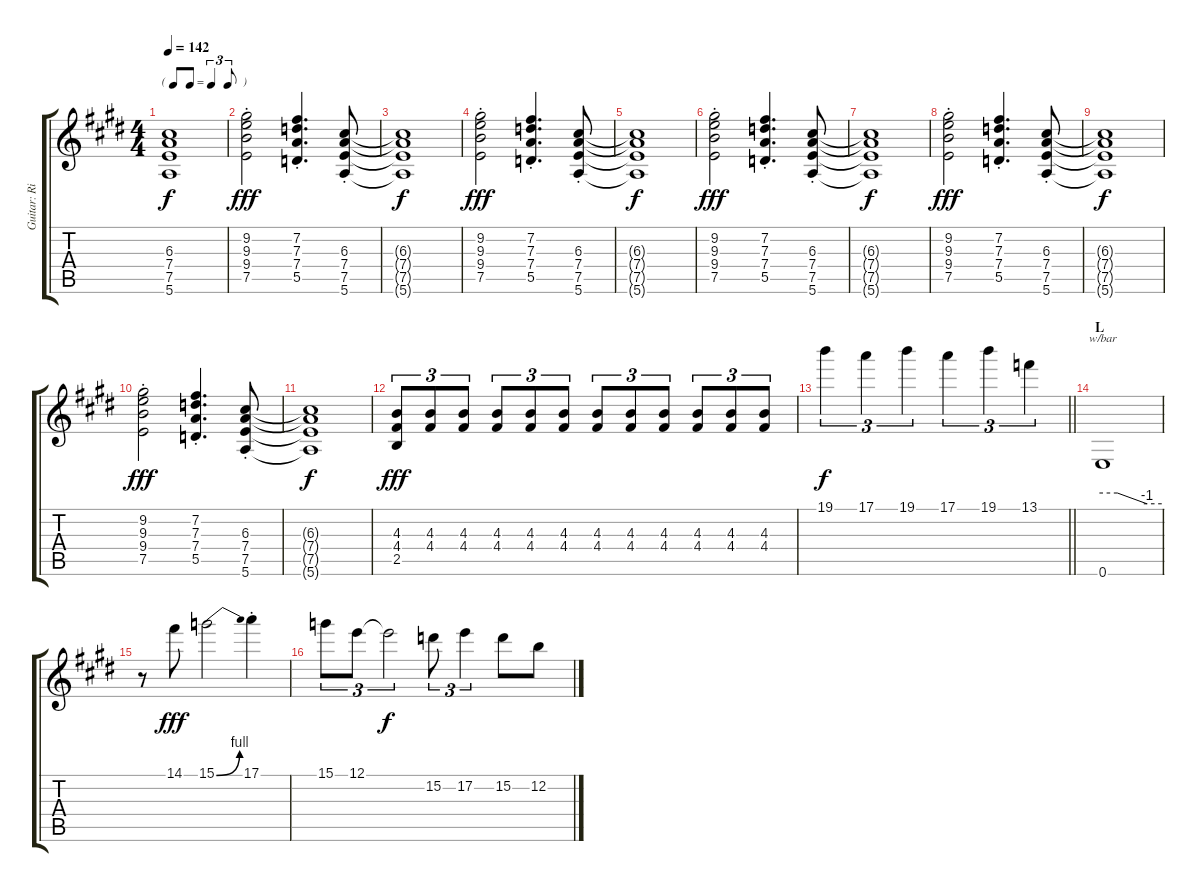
\track ("Guitar: Rik" "Guitar: Ri") {instrument overdrivenguitar}
\staff {score tabs}
\tuning (E4 B3 G3 D3 A2 E2) {hide}
\ts (4 4)
\tf triplet8th
\tempo 142
\clef g2
\ks e
(6.3{t} 7.4{t} 7.5{t} 5.6{t}).1{dy f} |
(9.2{st} 9.3{st} 9.4{st} 7.5{st}).2{dy fff} (7.2{st} 7.3{st} 7.4{st} 5.5{st}).4{d} (6.3{st} 7.4{st} 7.5{st} 5.6{st}).8 |
(6.3{t} 7.4{t} 7.5{t} 5.6{t}).1{dy f} |
(9.2{st} 9.3{st} 9.4{st} 7.5{st}).2{dy fff} (7.2{st} 7.3{st} 7.4{st} 5.5{st}).4{d} (6.3{st} 7.4{st} 7.5{st} 5.6{st}).8 |
(6.3{t} 7.4{t} 7.5{t} 5.6{t}).1{dy f} |
(9.2{st} 9.3{st} 9.4{st} 7.5{st}).2{dy fff} (7.2{st} 7.3{st} 7.4{st} 5.5{st}).4{d} (6.3{st} 7.4{st} 7.5{st} 5.6{st}).8 |
(6.3{t} 7.4{t} 7.5{t} 5.6{t}).1{dy f} |
(9.2{st} 9.3{st} 9.4{st} 7.5{st}).2{dy fff} (7.2{st} 7.3{st} 7.4{st} 5.5{st}).4{d} (6.3{st} 7.4{st} 7.5{st} 5.6{st}).8 |
(6.3{t} 7.4{t} 7.5{t} 5.6{t}).1{dy f} |
(9.2{st} 9.3{st} 9.4{st} 7.5{st}).2{dy fff} (7.2{st} 7.3{st} 7.4{st} 5.5{st}).4{d} (6.3{st} 7.4{st} 7.5{st} 5.6{st}).8 |
(6.3{t} 7.4{t} 7.5{t} 5.6{t}).1{dy f} |
(4.3 4.4 2.5).8{tu (3 2) dy fff} (4.3 4.4).8{tu (3 2)} (4.3 4.4).8{tu (3 2) beam split} (4.3 4.4).8{tu (3 2)} (4.3 4.4).8{tu (3 2)} (4.3 4.4).8{tu (3 2) beam split} (4.3 4.4).8{tu (3 2)} (4.3 4.4).8{tu (3 2)} (4.3 4.4).8{tu (3 2) beam split} (4.3 4.4).8{tu (3 2)} (4.3 4.4).8{tu (3 2)} (4.3 4.4).8{tu (3 2)} |
\barLineRight lightlight
19.1.4{tu (3 2) dy f} 17.1.4{tu (3 2)} 19.1.4{tu (3 2)} 17.1.4{tu (3 2)} 19.1.4{tu (3 2)} 13.1.4{tu (3 2)} |
\section ("" "L")
0.6.1{tbe (custom default 0 0 15 0 45 -4 60 -4) balance 8} |
r.8 14.1.8{dy fff} 15.1{be (bend 0 0 60 4)}.2 17.1{st}.4 |
15.1.8{tu (3 2)} 12.1.8{tu (3 2)} 12.1{t}.2{tu (3 2) dy f} 15.2.8{tu (3 2)} 17.2.4{tu (3 2)} 15.2.8 12.2.8
